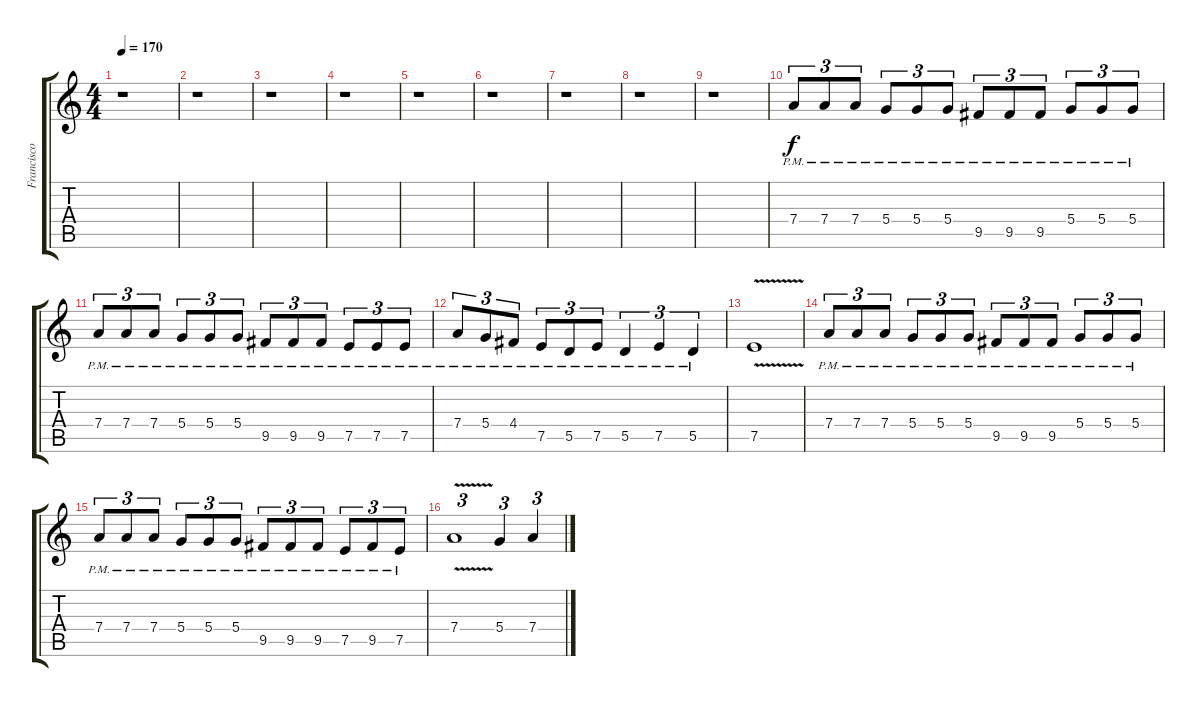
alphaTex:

\track ("Francisco Laguna" "Francisco ") {instrument overdrivenguitar}
\staff {score tabs}
\tuning (E4 B3 G3 D3 A2 E2) {hide}
\ts (4 4)
\tempo 170
\clef g2
\ks c
r.1{dy f instrument overdrivenguitar} |
r.1 |
r.1 |
r.1 |
r.1 |
r.1 |
r.1 |
r.1 |
r.1 |
7.4{pm}.8{tu (3 2)} 7.4{pm}.8{tu (3 2)} 7.4{pm}.8{tu (3 2)} 5.4{pm}.8{tu (3 2)} 5.4{pm}.8{tu (3 2)} 5.4{pm}.8{tu (3 2)} 9.5{pm}.8{tu (3 2)} 9.5{pm}.8{tu (3 2)} 9.5{pm}.8{tu (3 2)} 5.4{pm}.8{tu (3 2)} 5.4{pm}.8{tu (3 2)} 5.4{pm}.8{tu (3 2)} |
7.4{pm}.8{tu (3 2)} 7.4{pm}.8{tu (3 2)} 7.4{pm}.8{tu (3 2)} 5.4{pm}.8{tu (3 2)} 5.4{pm}.8{tu (3 2)} 5.4{pm}.8{tu (3 2)} 9.5{pm}.8{tu (3 2)} 9.5{pm}.8{tu (3 2)} 9.5{pm}.8{tu (3 2)} 7.5{pm}.8{tu (3 2)} 7.5{pm}.8{tu (3 2)} 7.5{pm}.8{tu (3 2)} |
7.4{pm}.8{tu (3 2)} 5.4{pm}.8{tu (3 2)} 4.4{pm}.8{tu (3 2)} 7.5{pm}.8{tu (3 2)} 5.5{pm}.8{tu (3 2)} 7.5{pm}.8{tu (3 2)} 5.5{pm}.4{tu (3 2)} 7.5{pm}.4{tu (3 2)} 5.5{pm}.4{tu (3 2)} |
7.5{v}.1 |
7.4{pm}.8{tu (3 2)} 7.4{pm}.8{tu (3 2)} 7.4{pm}.8{tu (3 2)} 5.4{pm}.8{tu (3 2)} 5.4{pm}.8{tu (3 2)} 5.4{pm}.8{tu (3 2)} 9.5{pm}.8{tu (3 2)} 9.5{pm}.8{tu (3 2)} 9.5{pm}.8{tu (3 2)} 5.4{pm}.8{tu (3 2)} 5.4{pm}.8{tu (3 2)} 5.4{pm}.8{tu (3 2)} |
7.4{pm}.8{tu (3 2)} 7.4{pm}.8{tu (3 2)} 7.4{pm}.8{tu (3 2)} 5.4{pm}.8{tu (3 2)} 5.4{pm}.8{tu (3 2)} 5.4{pm}.8{tu (3 2)} 9.5{pm}.8{tu (3 2)} 9.5{pm}.8{tu (3 2)} 9.5{pm}.8{tu (3 2)} 7.5{pm}.8{tu (3 2)} 9.5{pm}.8{tu (3 2)} 7.5{pm}.8{tu (3 2)} |
7.4{v}.1{tu (3 2)} 5.4.4{tu (3 2)} 7.4.4{tu (3 2)}
